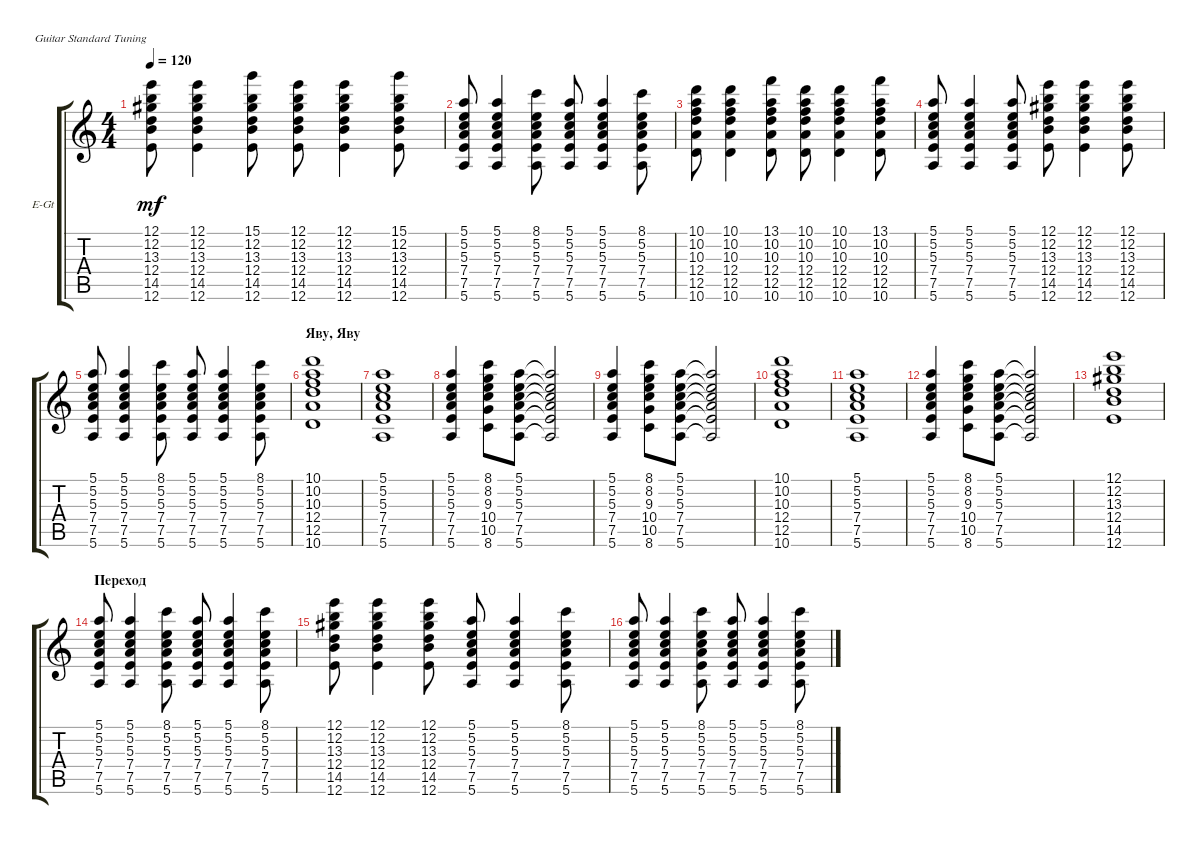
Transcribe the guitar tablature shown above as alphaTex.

\defaultSystemsLayout 4
\bracketExtendMode groupsimilarinstruments
\firstSystemTrackNameOrientation horizontal
\otherSystemsTrackNameOrientation horizontal
\track ("Electric Guitar" "E-Gt") {instrument electricguitarclean}
\staff {score tabs}
\tuning (E4 B3 G3 D3 A2 E2)
\ts (4 4)
\tempo 120
\clef g2
\ks c
(12.6 14.5 12.4 13.3 12.2 12.1).8{dy mf} (12.6 14.5 12.4 13.3 12.2 12.1).4 (12.6 14.5 12.4 13.3 12.2 15.1).8 (12.6 14.5 12.4 13.3 12.2 12.1).8 (12.6 14.5 12.4 13.3 12.2 12.1).4 (12.6 14.5 12.4 13.3 12.2 15.1).8 |
(5.6 7.5 7.4 5.2 5.1 5.3).8 (5.6 7.5 7.4 5.2 5.1 5.3).4 (8.1 5.2 5.3 7.4 7.5 5.6).8 (5.6 7.5 7.4 5.3 5.2 5.1).8 (5.6 7.5 7.4 5.3 5.2 5.1).4 (8.1 5.2 5.3 7.4 7.5 5.6).8 |
(12.5 10.6 12.4 10.3 10.2 10.1).8 (12.5 10.6 12.4 10.3 10.2 10.1).4 (10.6 12.5 12.4 13.1 10.2 10.3).8 (12.5 10.6 12.4 10.3 10.2 10.1).8 (12.5 10.6 12.4 10.3 10.2 10.1).4 (10.6 12.5 12.4 13.1 10.2 10.3).8 |
(5.6 7.5 7.4 5.2 5.1 5.3).8 (5.6 7.5 7.4 5.2 5.1 5.3).4 (5.1 5.2 5.3 7.4 7.5 5.6).8 (12.6 14.5 12.4 13.3 12.2 12.1).8 (12.6 14.5 12.4 13.3 12.2 12.1).4 (12.1 12.6 14.5 12.4 13.3 12.2).8 |
(5.6 7.5 7.4 5.2 5.1 5.3).8 (5.6 7.5 7.4 5.2 5.1 5.3).4 (8.1 5.2 5.3 7.4 7.5 5.6).8 (5.6 7.5 7.4 5.3 5.2 5.1).8 (5.6 7.5 7.4 5.3 5.2 5.1).4 (8.1 5.2 5.3 7.4 7.5 5.6).8 |
\section ("" "Яву, Яву")
(12.5 12.4 10.6 10.3 10.2 10.1).1 |
(7.5 7.4 5.6 5.1 5.2 5.3).1 |
(7.5 5.3 7.4 5.6 5.2 5.1).4 (8.6 10.5 8.1 8.2 9.3 10.4).8 (5.6 7.5 7.4 5.3 5.2 5.1).8 (5.6{t} 7.5{t} 7.4{t} 5.3{t} 5.2{t} 5.1{t}).2 |
(7.5 5.3 7.4 5.6 5.2 5.1).4 (8.6 10.5 8.1 8.2 9.3 10.4).8 (5.6 7.5 7.4 5.3 5.2 5.1).8 (5.6{t} 7.5{t} 7.4{t} 5.3{t} 5.2{t} 5.1{t}).2 |
(12.5 12.4 10.6 10.3 10.2 10.1).1 |
(7.5 7.4 5.6 5.1 5.2 5.3).1 |
(7.5 5.3 7.4 5.6 5.2 5.1).4 (8.6 10.5 8.1 8.2 9.3 10.4).8 (5.6 7.5 7.4 5.3 5.2 5.1).8 (5.6{t} 7.5{t} 7.4{t} 5.3{t} 5.2{t} 5.1{t}).2 |
(12.6 14.5 12.4 13.3 12.2 12.1).1 |
\section ("" "Переход")
(5.6 7.5 7.4 5.2 5.1 5.3).8 (5.6 7.5 7.4 5.2 5.1 5.3).4 (8.1 5.2 5.3 7.4 7.5 5.6).8 (5.6 7.5 7.4 5.3 5.2 5.1).8 (5.6 7.5 7.4 5.3 5.2 5.1).4 (8.1 5.2 5.3 7.4 7.5 5.6).8 |
(14.5 12.6 12.4 13.3 12.2 12.1).8 (14.5 12.6 12.4 13.3 12.2 12.1).4 (14.5 12.6 12.4 13.3 12.2 12.1).8 (5.6 7.5 7.4 5.2 5.1 5.3).8 (5.6 7.5 7.4 5.2 5.1 5.3).4 (8.1 5.2 5.3 7.4 7.5 5.6).8 |
(5.6 7.5 7.4 5.2 5.1 5.3).8 (5.6 7.5 7.4 5.2 5.1 5.3).4 (8.1 5.2 5.3 7.4 7.5 5.6).8 (5.6 7.5 7.4 5.3 5.2 5.1).8 (5.6 7.5 7.4 5.3 5.2 5.1).4 (8.1 5.2 5.3 7.4 7.5 5.6).8
